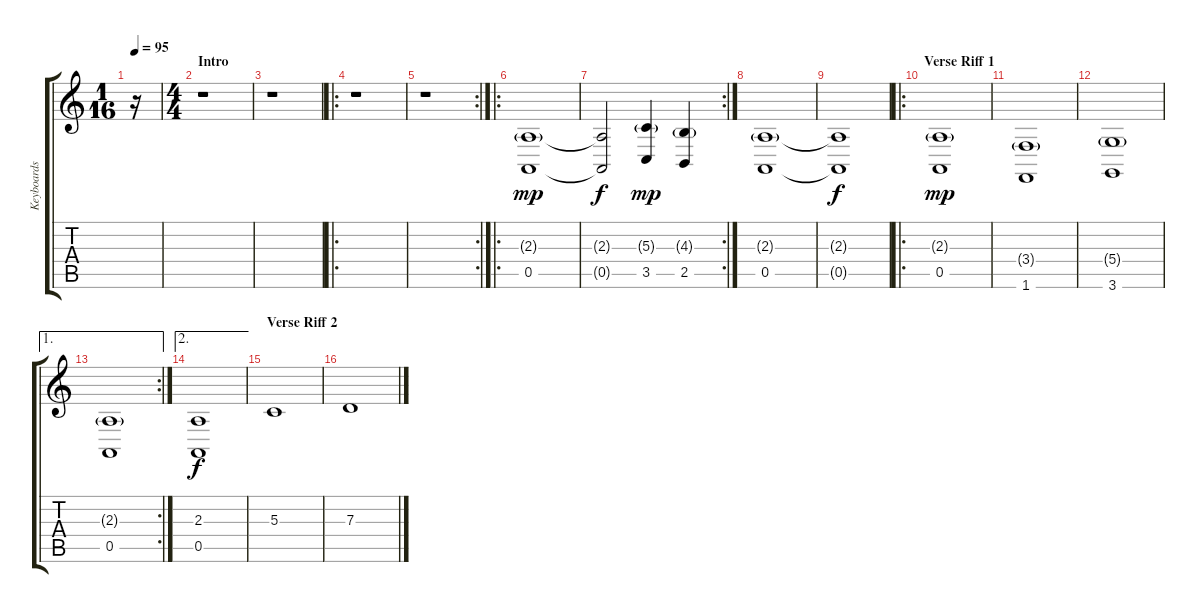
\track ("Keyboards 1" "Keyboards ") {instrument stringensemble1}
\staff {score tabs}
\tuning (E4 B3 G3 D3 A2 E2) {hide}
\ts (1 16)
\tempo 95
\clef g2
\ks c
r.16{dy mp instrument stringensemble1} |
\ts (4 4)
\section ("" "Intro")
r.1 |
r.1 |
\ro
r.1 |
\rc 2
r.1 |
\ro
(2.3{g} 0.5).1 |
\rc 2
(2.3{t} 0.5{t}).2{dy f} (5.3{g} 3.5).4{dy mp} (4.3{g} 2.5).4 |
(2.3{g} 0.5).1 |
(2.3{t} 0.5{t}).1{dy f} |
\ro
\section ("" "Verse Riff 1")
(2.3{g} 0.5).1{dy mp} |
(3.4{g} 1.6).1 |
(5.4{g} 3.6).1 |
\ae 1
\rc 2
(2.3{g} 0.5).1 |
\ae 2
(2.3 0.5).1{dy f} |
\section ("" "Verse Riff 2")
5.3.1 |
7.3.1
